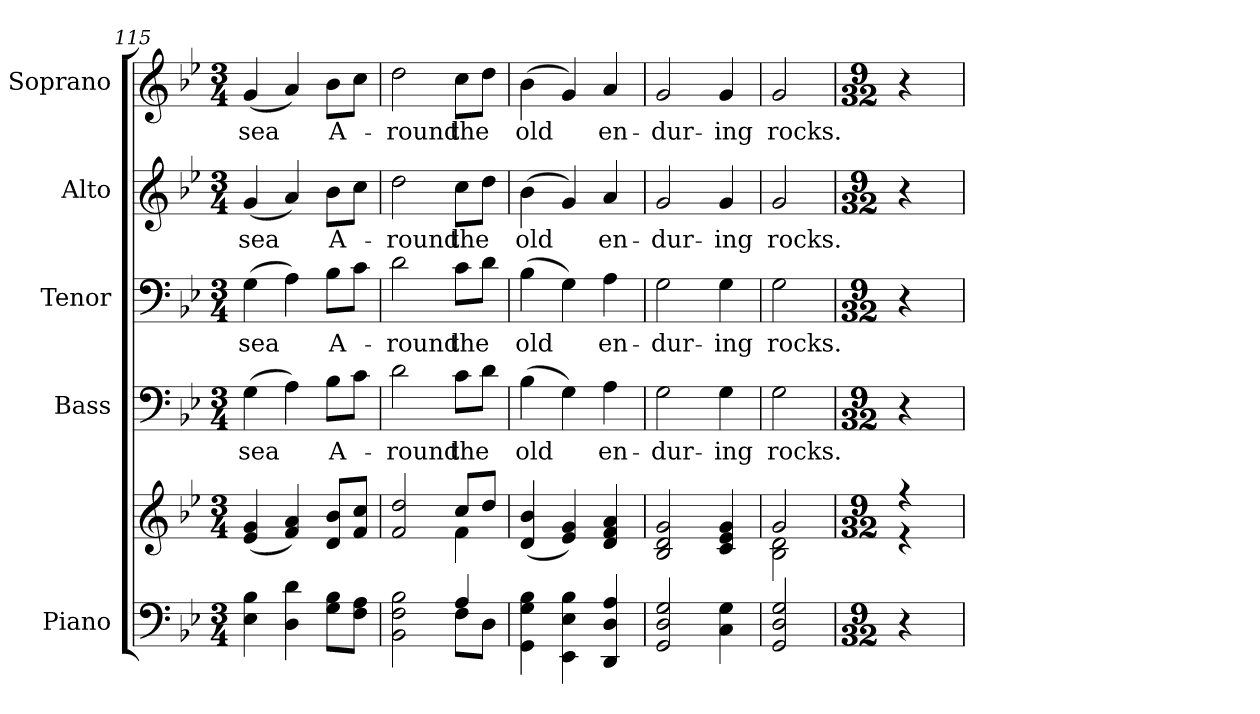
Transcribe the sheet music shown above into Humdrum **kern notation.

**kern	**kern	**kern	**text	**kern	**text	**kern	**text	**kern	**text
*part5	*part5	*part4	*part4	*part3	*part3	*part2	*part2	*part1	*part1
*staff6	*staff5	*staff4	*staff4	*staff3	*staff3	*staff2	*staff2	*staff1	*staff1
*I"Piano	*	*I"Bass	*	*I"Tenor	*	*I"Alto	*	*I"Soprano	*
*I'Pno.	*	*I'B.	*	*I'T.	*	*I'A.	*	*I'S.	*
*clefF4	*clefG2	*clefF4	*	*clefF4	*	*clefG2	*	*clefG2	*
*k[b-e-]	*k[b-e-]	*k[b-e-]	*	*k[b-e-]	*	*k[b-e-]	*	*k[b-e-]	*
*g:	*g:	*g:	*	*g:	*	*g:	*	*g:	*
*M3/4	*M3/4	*M3/4	*	*M3/4	*	*M3/4	*	*M3/4	*
=115	=115	=115	=115	=115	=115	=115	=115	=115	=115
!	!	!	!LO:LY:b:color=#000000	!	!	!	!	!	!
!	!	!	!	!	!LO:LY:b:color=#000000	!	!	!	!
!	!	!	!	!	!	!	!LO:LY:b:color=#000000	!	!
!	!	!	!	!	!	!	!	!	!LO:LY:b:color=#000000
4E-i\ 4B-i	(4e-i/ 4gi	(4Gi\	sea	(4Gi\	sea	(4gi/	sea	(4gi/	sea
4Di\ 4di	4fi/ 4ai)	4Ai\)	.	4Ai\)	.	4ai/)	.	4ai/)	.
!	!	!	!LO:LY:b:color=#000000	!	!	!	!	!	!
!	!	!	!	!	!LO:LY:b:color=#000000	!	!	!	!
!	!	!	!	!	!	!	!LO:LY:b:color=#000000	!	!
!	!	!	!	!	!	!	!	!	!LO:LY:b:color=#000000
8Gi\ 8B-iL	8di/ 8b-iL	8B-i\L	A-	8B-i\L	A-	8b-i\L	A-	8b-i\L	A-
8Fi\ 8AiJ	8fi/ 8cciJ	8ci\J	.	8ci\J	.	8cci\J	.	8cci\J	.
=116	=116	=116	=116	=116	=116	=116	=116	=116	=116
*^	*^	*	*	*	*	*	*	*	*
!	!	!	!	!	!LO:LY:b:color=#000000	!	!	!	!	!	!
!	!	!	!	!	!	!	!LO:LY:b:color=#000000	!	!	!	!
!	!	!	!	!	!	!	!	!	!LO:LY:b:color=#000000	!	!
!	!	!	!	!	!	!	!	!	!	!	!LO:LY:b:color=#000000
2BB-i\ 2Fi 2B-i	2ryy	2fi/ 2ddi	2ryy	2di\	-round	2di\	-round	2ddi\	-round	2ddi\	-round
!	!	!	!	!	!LO:LY:b:color=#000000	!	!	!	!	!	!
!	!	!	!	!	!	!	!LO:LY:b:color=#000000	!	!	!	!
!	!	!	!	!	!	!	!	!	!LO:LY:b:color=#000000	!	!
!	!	!	!	!	!	!	!	!	!	!	!LO:LY:b:color=#000000
4Ai/	8Fi\L	8cci/L	4fi\	8ci\L	the	8ci\L	the	8cci\L	the	8cci\L	the
.	8Di\J	8ddi/J	.	8di\J	.	8di\J	.	8ddi\J	.	8ddi\J	.
*v	*v	*	*	*	*	*	*	*	*	*	*
*	*v	*v	*	*	*	*	*	*	*	*
=117	=117	=117	=117	=117	=117	=117	=117	=117	=117
*^	*	*	*	*	*	*	*	*	*
!	!	!	!	!LO:LY:b:color=#000000	!	!	!	!	!	!
*v	*v	*	*	*	*	*	*	*	*	*
*^	*	*	*	*	*	*	*	*	*
!	!	!	!	!	!	!LO:LY:b:color=#000000	!	!	!	!
*v	*v	*	*	*	*	*	*	*	*	*
*^	*	*	*	*	*	*	*	*	*
!	!	!	!	!	!	!	!	!LO:LY:b:color=#000000	!	!
*v	*v	*	*	*	*	*	*	*	*	*
*^	*	*	*	*	*	*	*	*	*
!	!	!	!	!	!	!	!	!	!	!LO:LY:b:color=#000000
*v	*v	*	*	*	*	*	*	*	*	*
4GGi\ 4Gi 4B-i	(4di/ 4b-i	(4B-i\	old	(4B-i\	old	(4b-i\	old	(4b-i\	old
4EE-i\ 4E-i 4B-i	4e-i/ 4gi)	4Gi\)	.	4Gi\)	.	4gi/)	.	4gi/)	.
!	!	!	!LO:LY:b:color=#000000	!	!	!	!	!	!
!	!	!	!	!	!LO:LY:b:color=#000000	!	!	!	!
!	!	!	!	!	!	!	!LO:LY:b:color=#000000	!	!
!	!	!	!	!	!	!	!	!	!LO:LY:b:color=#000000
4DDi/ 4Di 4Ai	4di/ 4fi 4ai	4Ai\	en-	4Ai\	en-	4ai/	en-	4ai/	en-
=118	=118	=118	=118	=118	=118	=118	=118	=118	=118
!	!	!	!LO:LY:b:color=#000000	!	!	!	!	!	!
!	!	!	!	!	!LO:LY:b:color=#000000	!	!	!	!
!	!	!	!	!	!	!	!LO:LY:b:color=#000000	!	!
!	!	!	!	!	!	!	!	!	!LO:LY:b:color=#000000
2GGi/ 2Di 2Gi	2B-i/ 2di 2gi	2Gi\	-dur-	2Gi\	-dur-	2gi/	-dur-	2gi/	-dur-
!	!	!	!LO:LY:b:color=#000000	!	!	!	!	!	!
!	!	!	!	!	!LO:LY:b:color=#000000	!	!	!	!
!	!	!	!	!	!	!	!LO:LY:b:color=#000000	!	!
!	!	!	!	!	!	!	!	!	!LO:LY:b:color=#000000
4Ci\ 4Gi	4ci/ 4e-i 4gi	4Gi\	-ing	4Gi\	-ing	4gi/	-ing	4gi/	-ing
!!LO:PB:g=z
=119	=119	=119	=119	=119	=119	=119	=119	=119	=119
*	*^	*	*	*	*	*	*	*	*
!	!	!	!	!LO:LY:b:color=#000000	!	!	!	!	!	!
!	!	!	!	!	!	!LO:LY:b:color=#000000	!	!	!	!
!	!	!	!	!	!	!	!	!LO:LY:b:color=#000000	!	!
!	!	!	!	!	!	!	!	!	!	!LO:LY:b:color=#000000
2GGi/ 2Di 2Gi	2gi/	2B-i\ 2di	2Gi\	rocks.	2Gi\	rocks.	2gi/	rocks.	2gi/	rocks.
=120	=120	=120	=120	=120	=120	=120	=120	=120	=120	=120
*M9/32	*M9/32	*	*M9/32	*	*M9/32	*	*M9/32	*	*M9/32	*
4r	4r	4r	4r	.	4r	.	4r	.	4r	.
*	*v	*v	*	*	*	*	*	*	*	*
=	=	=	=	=	=	=	=	=	=
*-	*-	*-	*-	*-	*-	*-	*-	*-	*-
